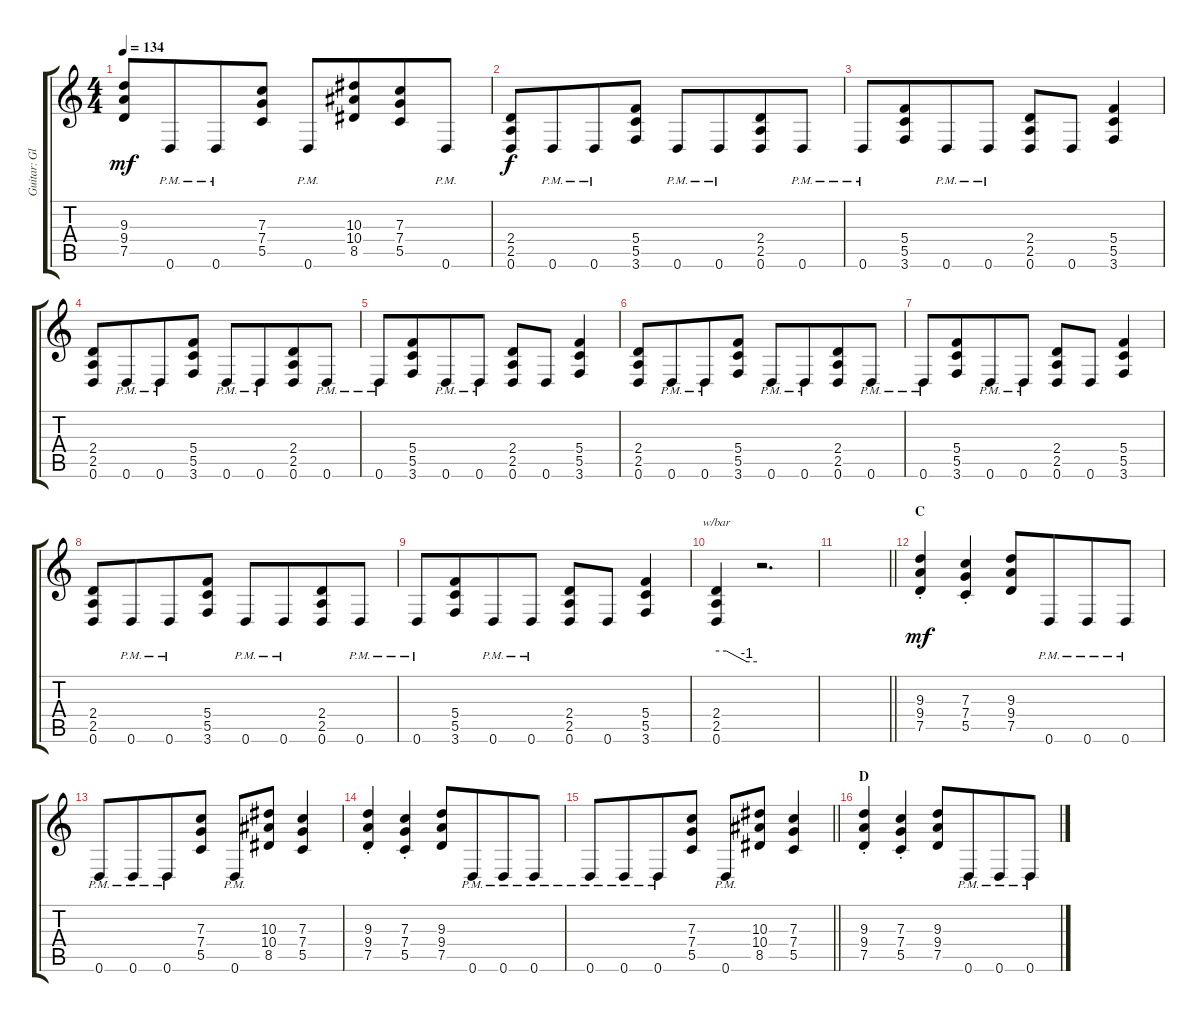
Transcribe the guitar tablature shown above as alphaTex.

\track ("Guitar: Glenn" "Guitar: Gl") {instrument distortionguitar}
\staff {score tabs}
\tuning (D4 A3 F3 C3 G2 D2) {hide}
\ts (4 4)
\tempo 134
\clef g2
\ks c
(9.3 9.4 7.5).8{dy mf} 0.6{pm}.8{beam merge} 0.6{pm}.8 (7.3 7.4 5.5).8 0.6{pm}.8 (10.3 10.4 8.5).8{beam merge} (7.3 7.4 5.5).8 0.6{pm}.8 |
(2.4 2.5 0.6).8{dy f} 0.6{pm}.8{beam merge} 0.6{pm}.8 (5.4 5.5 3.6).8 0.6{pm}.8 0.6{pm}.8{beam merge} (2.4 2.5 0.6).8 0.6{pm}.8 |
0.6{pm}.8 (5.4 5.5 3.6).8{beam merge} 0.6{pm}.8 0.6{pm}.8 (2.4 2.5 0.6).8 0.6.8 (5.4 5.5 3.6).4 |
(2.4 2.5 0.6).8 0.6{pm}.8{beam merge} 0.6{pm}.8 (5.4 5.5 3.6).8 0.6{pm}.8 0.6{pm}.8{beam merge} (2.4 2.5 0.6).8 0.6{pm}.8 |
0.6{pm}.8 (5.4 5.5 3.6).8{beam merge} 0.6{pm}.8 0.6{pm}.8 (2.4 2.5 0.6).8 0.6.8 (5.4 5.5 3.6).4 |
(2.4 2.5 0.6).8 0.6{pm}.8{beam merge} 0.6{pm}.8 (5.4 5.5 3.6).8 0.6{pm}.8 0.6{pm}.8{beam merge} (2.4 2.5 0.6).8 0.6{pm}.8 |
0.6{pm}.8 (5.4 5.5 3.6).8{beam merge} 0.6{pm}.8 0.6{pm}.8 (2.4 2.5 0.6).8 0.6.8 (5.4 5.5 3.6).4 |
(2.4 2.5 0.6).8 0.6{pm}.8{beam merge} 0.6{pm}.8 (5.4 5.5 3.6).8 0.6{pm}.8 0.6{pm}.8{beam merge} (2.4 2.5 0.6).8 0.6{pm}.8 |
0.6{pm}.8 (5.4 5.5 3.6).8{beam merge} 0.6{pm}.8 0.6{pm}.8 (2.4 2.5 0.6).8 0.6.8 (5.4 5.5 3.6).4 |
(2.4 2.5 0.6).4{tbe (custom default 0 0 15 0 45 -4 60 -4)} r.2{d} |
\barLineRight lightlight
|
\section ("" "C")
(9.3{st} 9.4{st} 7.5{st}).4{dy mf} (7.3{st} 7.4{st} 5.5{st}).4 (9.3 9.4 7.5).8 0.6{pm}.8{beam merge} 0.6{pm}.8 0.6{pm}.8 |
0.6{pm}.8 0.6{pm}.8{beam merge} 0.6{pm}.8 (7.3 7.4 5.5).8 0.6{pm}.8 (10.3 10.4 8.5).8 (7.3 7.4 5.5).4 |
(9.3{st} 9.4{st} 7.5{st}).4 (7.3{st} 7.4{st} 5.5{st}).4 (9.3 9.4 7.5).8 0.6{pm}.8{beam merge} 0.6{pm}.8 0.6{pm}.8 |
\barLineRight lightlight
0.6{pm}.8 0.6{pm}.8{beam merge} 0.6{pm}.8 (7.3 7.4 5.5).8 0.6{pm}.8 (10.3 10.4 8.5).8 (7.3 7.4 5.5).4 |
\section ("" "D")
(9.3{st} 9.4{st} 7.5{st}).4 (7.3{st} 7.4{st} 5.5{st}).4 (9.3 9.4 7.5).8 0.6{pm}.8{beam merge} 0.6{pm}.8 0.6{pm}.8
